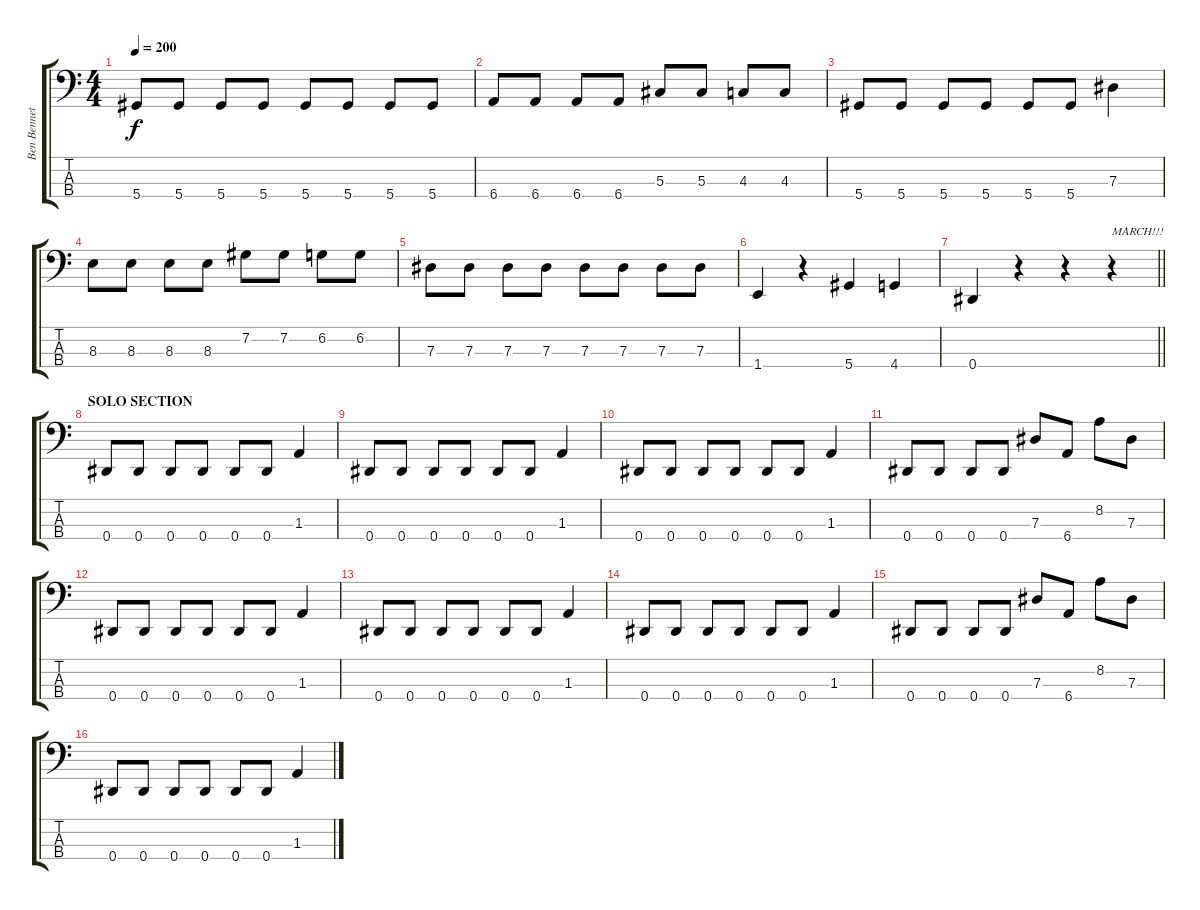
\track ("Ben Bennett" "Ben Bennet") {instrument electricbassfinger}
\staff {score tabs}
\tuning (Gb2 Db2 Ab1 Eb1) {hide}
\ts (4 4)
\tempo 200
\clef f4
\ks c
5.4.8{dy f} 5.4.8 5.4.8 5.4.8 5.4.8 5.4.8 5.4.8 5.4.8 |
6.4.8 6.4.8 6.4.8 6.4.8 5.3.8 5.3.8 4.3.8 4.3.8 |
5.4.8 5.4.8 5.4.8 5.4.8 5.4.8 5.4.8 7.3.4 |
8.3.8 8.3.8 8.3.8 8.3.8 7.2.8 7.2.8 6.2.8 6.2.8 |
7.3.8 7.3.8 7.3.8 7.3.8 7.3.8 7.3.8 7.3.8 7.3.8 |
1.4.4 r.4 5.4.4 4.4.4 |
\barLineRight lightlight
0.4.4 r.4 r.4 r.4{txt "MARCH!!!"} |
\section ("" "SOLO SECTION")
0.4.8 0.4.8 0.4.8 0.4.8 0.4.8 0.4.8 1.3.4 |
0.4.8 0.4.8 0.4.8 0.4.8 0.4.8 0.4.8 1.3.4 |
0.4.8 0.4.8 0.4.8 0.4.8 0.4.8 0.4.8 1.3.4 |
0.4.8 0.4.8 0.4.8 0.4.8 7.3.8 6.4.8 8.2.8 7.3.8 |
0.4.8 0.4.8 0.4.8 0.4.8 0.4.8 0.4.8 1.3.4 |
0.4.8 0.4.8 0.4.8 0.4.8 0.4.8 0.4.8 1.3.4 |
0.4.8 0.4.8 0.4.8 0.4.8 0.4.8 0.4.8 1.3.4 |
0.4.8 0.4.8 0.4.8 0.4.8 7.3.8 6.4.8 8.2.8 7.3.8 |
0.4.8 0.4.8 0.4.8 0.4.8 0.4.8 0.4.8 1.3.4
